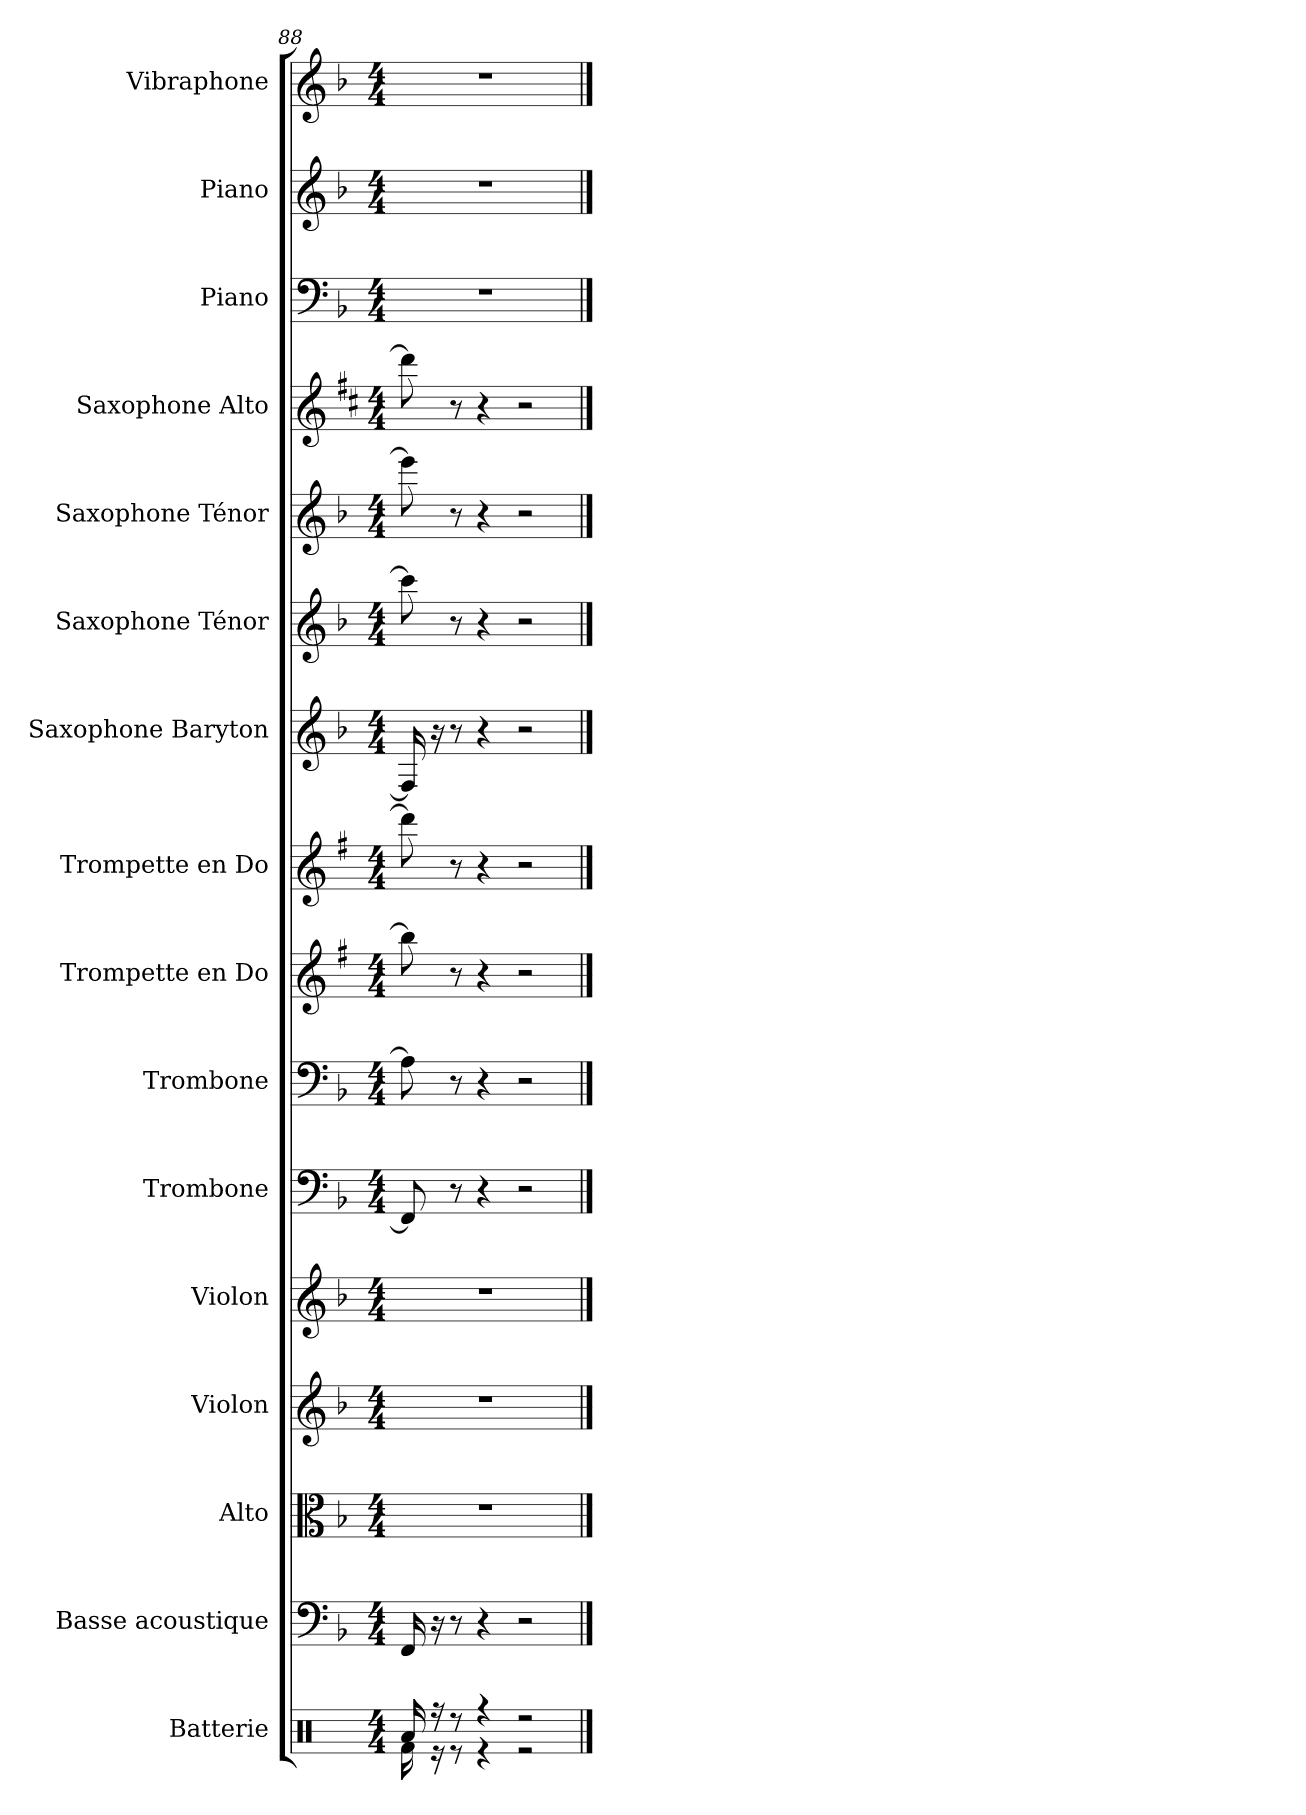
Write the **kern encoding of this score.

**kern	**kern	**kern	**kern	**kern	**kern	**kern	**kern	**kern	**kern	**kern	**kern	**kern	**kern	**kern	**kern
*part16	*part15	*part14	*part13	*part12	*part11	*part10	*part9	*part8	*part7	*part6	*part5	*part4	*part3	*part2	*part1
*staff16	*staff15	*staff14	*staff13	*staff12	*staff11	*staff10	*staff9	*staff8	*staff7	*staff6	*staff5	*staff4	*staff3	*staff2	*staff1
*I"Batterie	*I"Basse acoustique	*I"Alto	*I"Violon	*I"Violon	*I"Trombone	*I"Trombone	*I"Trompette en Do	*I"Trompette en Do	*I"Saxophone Baryton	*I"Saxophone Ténor	*I"Saxophone Ténor	*I"Saxophone Alto	*I"Piano	*I"Piano	*I"Vibraphone
*I'Batt.	*I'Basse	*I'Alt.	*I'Vln.	*I'Vln.	*I'Tbn.	*I'Tbn.	*I'Tromp. Do	*I'Tromp. Do	*I'Sax. Bar.	*I'Sax. T.	*I'Sax. T.	*I'Sax. A.	*I'Pia.	*I'Pia.	*I'Vib.
*clefX	*clefF4	*clefC3	*clefG2	*clefG2	*clefF4	*clefF4	*clefG2	*clefG2	*clefG2	*clefG2	*clefG2	*clefG2	*clefF4	*clefG2	*clefG2
*	*ITrd7c12	*	*	*	*	*	*ITrd1c2	*ITrd1c2	*ITrd12c21	*ITrd8c14	*ITrd8c14	*ITrd5c9	*	*	*
*k[]	*k[b-]	*k[b-]	*k[b-]	*k[b-]	*k[b-]	*k[b-]	*k[b-]	*k[b-]	*k[b-]	*k[b-]	*k[b-]	*k[b-]	*k[b-]	*k[b-]	*k[b-]
*M4/4	*M4/4	*M4/4	*M4/4	*M4/4	*M4/4	*M4/4	*M4/4	*M4/4	*M4/4	*M4/4	*M4/4	*M4/4	*M4/4	*M4/4	*M4/4
=88	=88	=88	=88	=88	=88	=88	=88	=88	=88	=88	=88	=88	=88	=88	=88
*^	*	*	*	*	*	*	*	*	*	*	*	*	*	*	*
16Ra/	16Rf\	16FFF/	1r	1r	1r	8FF/]	8A\]	8aa\]	8ccc\]	16FF/]	8cc\]	8ee\]	8ff\]	1r	1r	1r
16r	16r	16r	.	.	.	.	.	.	.	16r	.	.	.	.	.	.
8r	8r	8r	.	.	.	8r	8r	8r	8r	8r	8r	8r	8r	.	.	.
4r	4r	4r	.	.	.	4r	4r	4r	4r	4r	4r	4r	4r	.	.	.
2r	2r	2r	.	.	.	2r	2r	2r	2r	2r	2r	2r	2r	.	.	.
*v	*v	*	*	*	*	*	*	*	*	*	*	*	*	*	*	*
==	==	==	==	==	==	==	==	==	==	==	==	==	==	==	==
*-	*-	*-	*-	*-	*-	*-	*-	*-	*-	*-	*-	*-	*-	*-	*-
